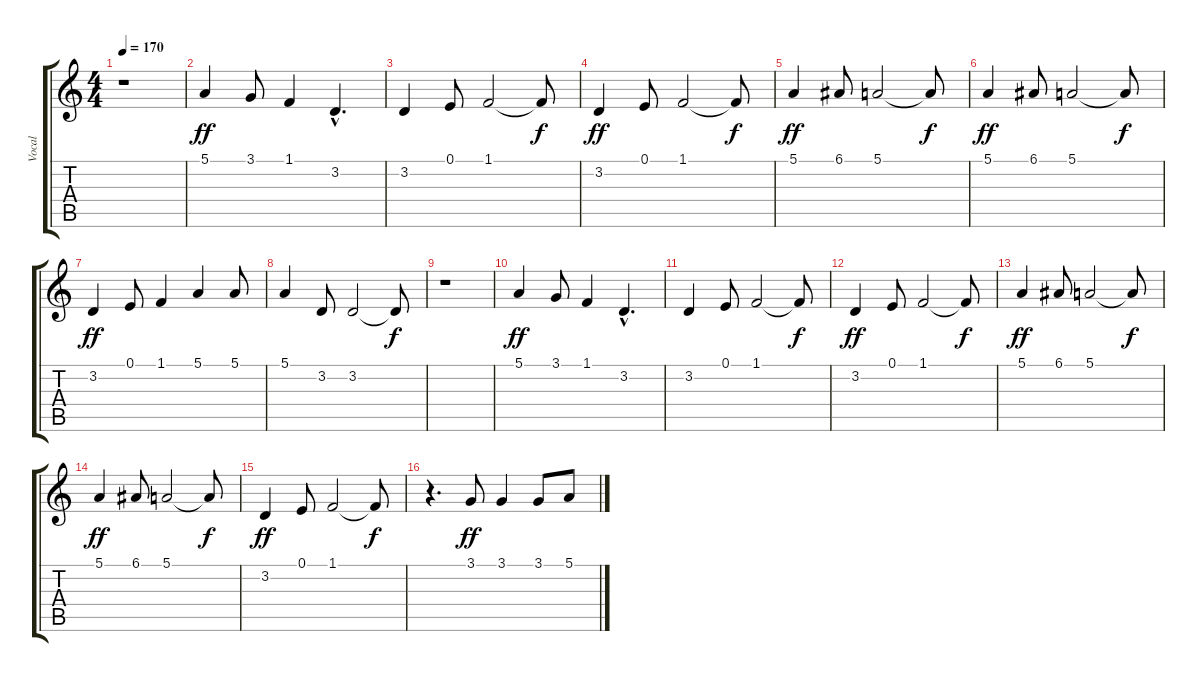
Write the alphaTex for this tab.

\track ("Vocal" "Vocal") {instrument choiraahs}
\staff {score tabs}
\tuning (E4 B3 G3 D3 A2 E2) {hide}
\ts (4 4)
\tempo 170
\clef g2
\ks c
r.1{dy ff} |
5.1.4 3.1.8 1.1.4 3.2{hac}.4{d} |
3.2.4 0.1.8 1.1.2 1.1{t}.8{dy f} |
3.2.4{dy ff} 0.1.8 1.1.2 1.1{t}.8{dy f} |
5.1.4{dy ff} 6.1.8 5.1.2 5.1{t}.8{dy f} |
5.1.4{dy ff} 6.1.8 5.1.2 5.1{t}.8{dy f} |
3.2.4{dy ff} 0.1.8 1.1.4 5.1.4 5.1.8 |
5.1.4 3.2.8 3.2.2 3.2{t}.8{dy f} |
r.1 |
5.1.4{dy ff} 3.1.8 1.1.4 3.2{hac}.4{d} |
3.2.4 0.1.8 1.1.2 1.1{t}.8{dy f} |
3.2.4{dy ff} 0.1.8 1.1.2 1.1{t}.8{dy f} |
5.1.4{dy ff} 6.1.8 5.1.2 5.1{t}.8{dy f} |
5.1.4{dy ff} 6.1.8 5.1.2 5.1{t}.8{dy f} |
3.2.4{dy ff} 0.1.8 1.1.2 1.1{t}.8{dy f} |
r.4{d} 3.1.8{dy ff} 3.1.4 3.1.8 5.1.8
